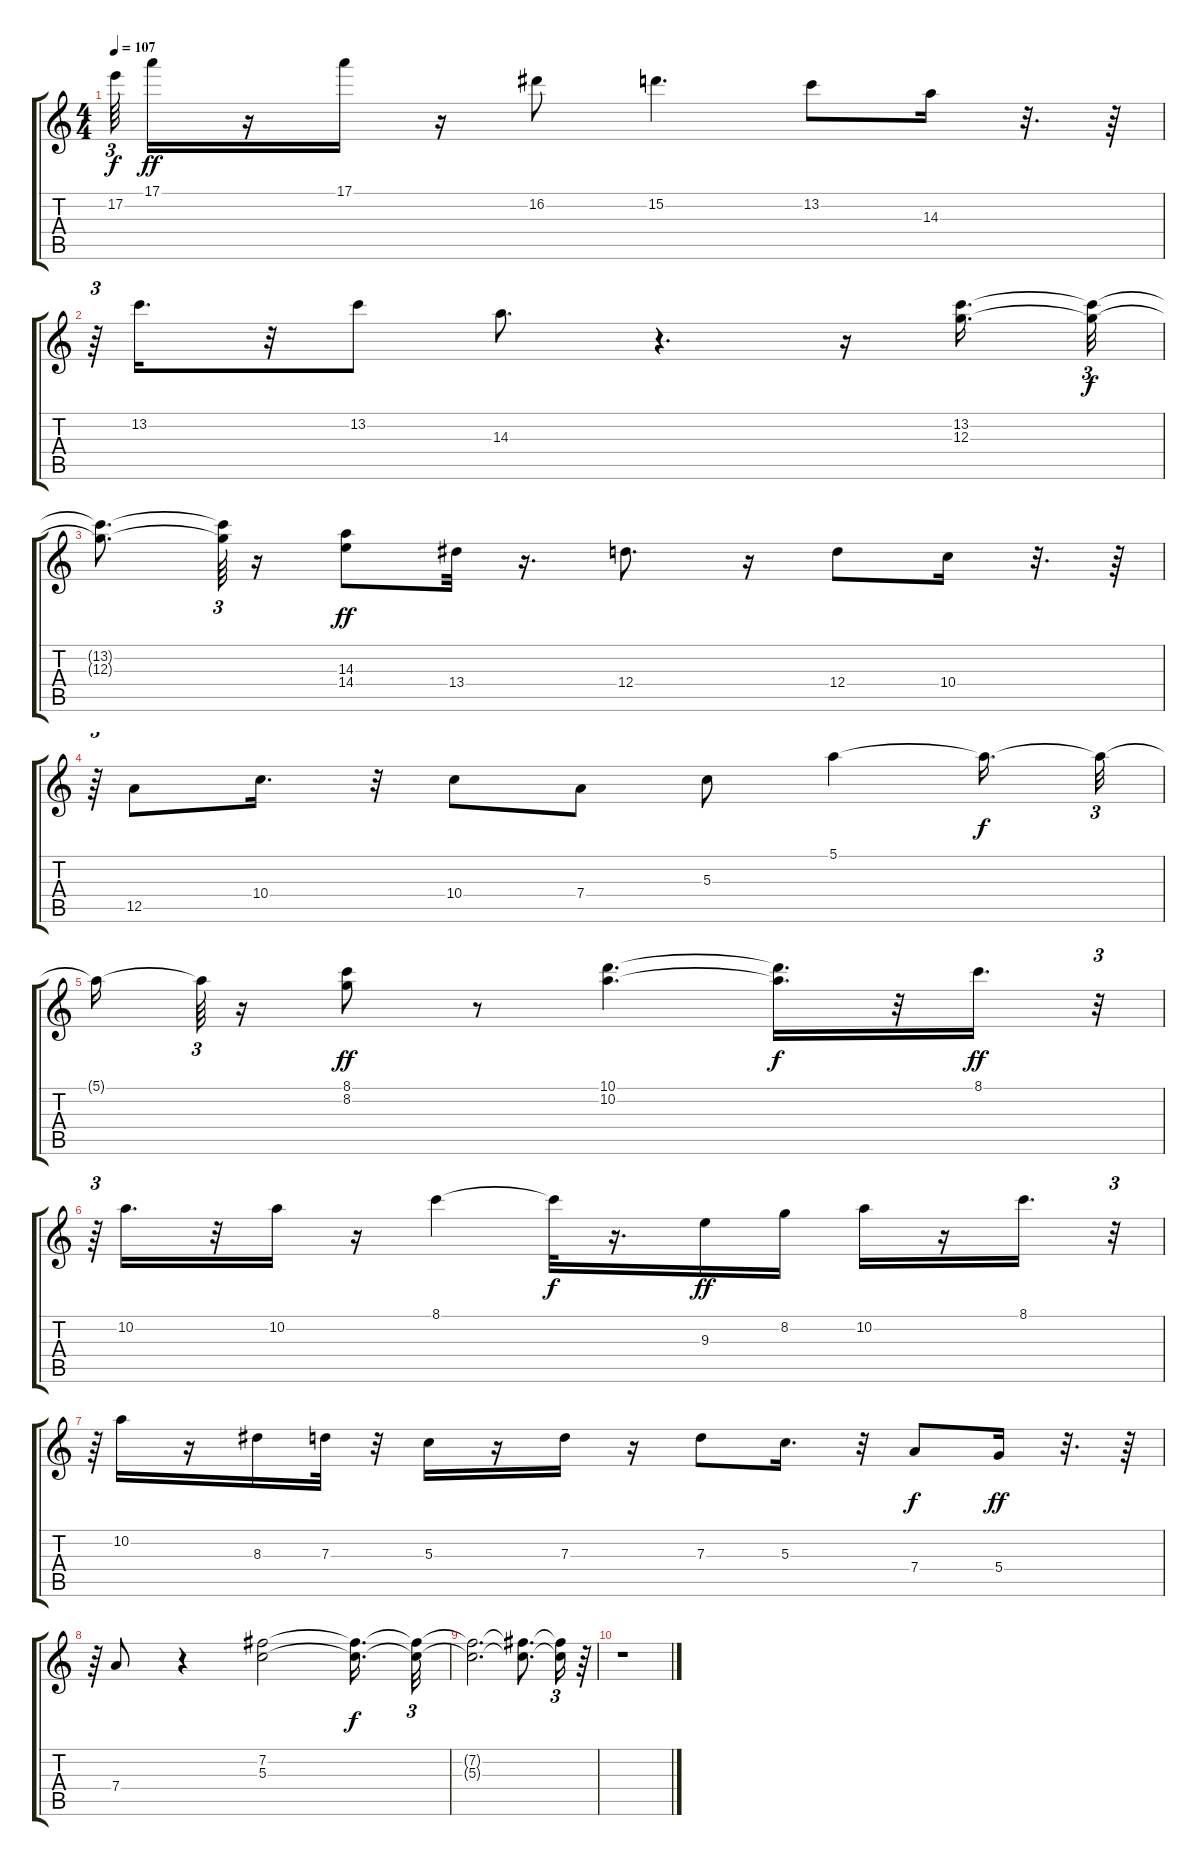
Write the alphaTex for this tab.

\track "" {instrument electricguitarmuted}
\staff {score tabs}
\tuning (E4 B3 G3 D3 A2 E2) {hide}
\ts (4 4)
\tempo 107
\clef g2
\ks c
17.2{t}.64{tu (3 2) dy f} 17.1.16{dy ff} r.16 17.1.16 r.16 16.2.8 15.2.4{d} 13.2.8 14.3.16 r.32{d} r.64 |
r.64{tu (3 2)} 13.2.16{d} r.32 13.2.8 14.3.8{d} r.4{d} r.16 (13.2 12.3).16{d} (13.2{t} 12.3{t}).32{tu (3 2) dy f} |
(13.2{t} 12.3{t}).8{d} (13.2{t} 12.3{t}).64{tu (3 2)} r.16 (14.3 14.4).8{dy ff} 13.4.32 r.16{d} 12.4.8{d} r.16 12.4.8 10.4.16 r.32{d} r.64 |
r.64{tu (3 2)} 12.5.8 10.4.16{d} r.32 10.4.8 7.4.8 5.3.8 5.1.4 5.1{t}.16{d dy f} 5.1{t}.32{tu (3 2)} |
5.1{t}.16 5.1{t}.64{tu (3 2)} r.16 (8.1 8.2).8{dy ff} r.8 (10.1 10.2).4{d} (10.1{t} 10.2{t}).16{d dy f} r.32 8.1.16{d dy ff} r.32{tu (3 2)} |
r.64{tu (3 2)} 10.2.16{d} r.32 10.2.16 r.16 8.1.4 8.1{t}.32{dy f} r.16{d} 9.3.16{dy ff} 8.2.16 10.2.16 r.16 8.1.16{d} r.32{tu (3 2)} |
r.64{tu (3 2)} 10.2.16 r.16 8.3.16 7.3.32 r.32 5.3.16 r.16 7.3.16 r.16 7.3.8 5.3.16{d} r.32 7.4.8{dy f} 5.4.16{dy ff} r.32{d} r.64 |
r.64{tu (3 2)} 7.4.8 r.4 (7.2 5.3).2 (7.2{t} 5.3{t}).16{d dy f} (7.2{t} 5.3{t}).32{tu (3 2)} |
(7.2{t} 5.3{t}).2{d} (7.2{t} 5.3{t}).8{d} (7.2{t} 5.3{t}).16{tu (3 2)} r.64 |
r.1
